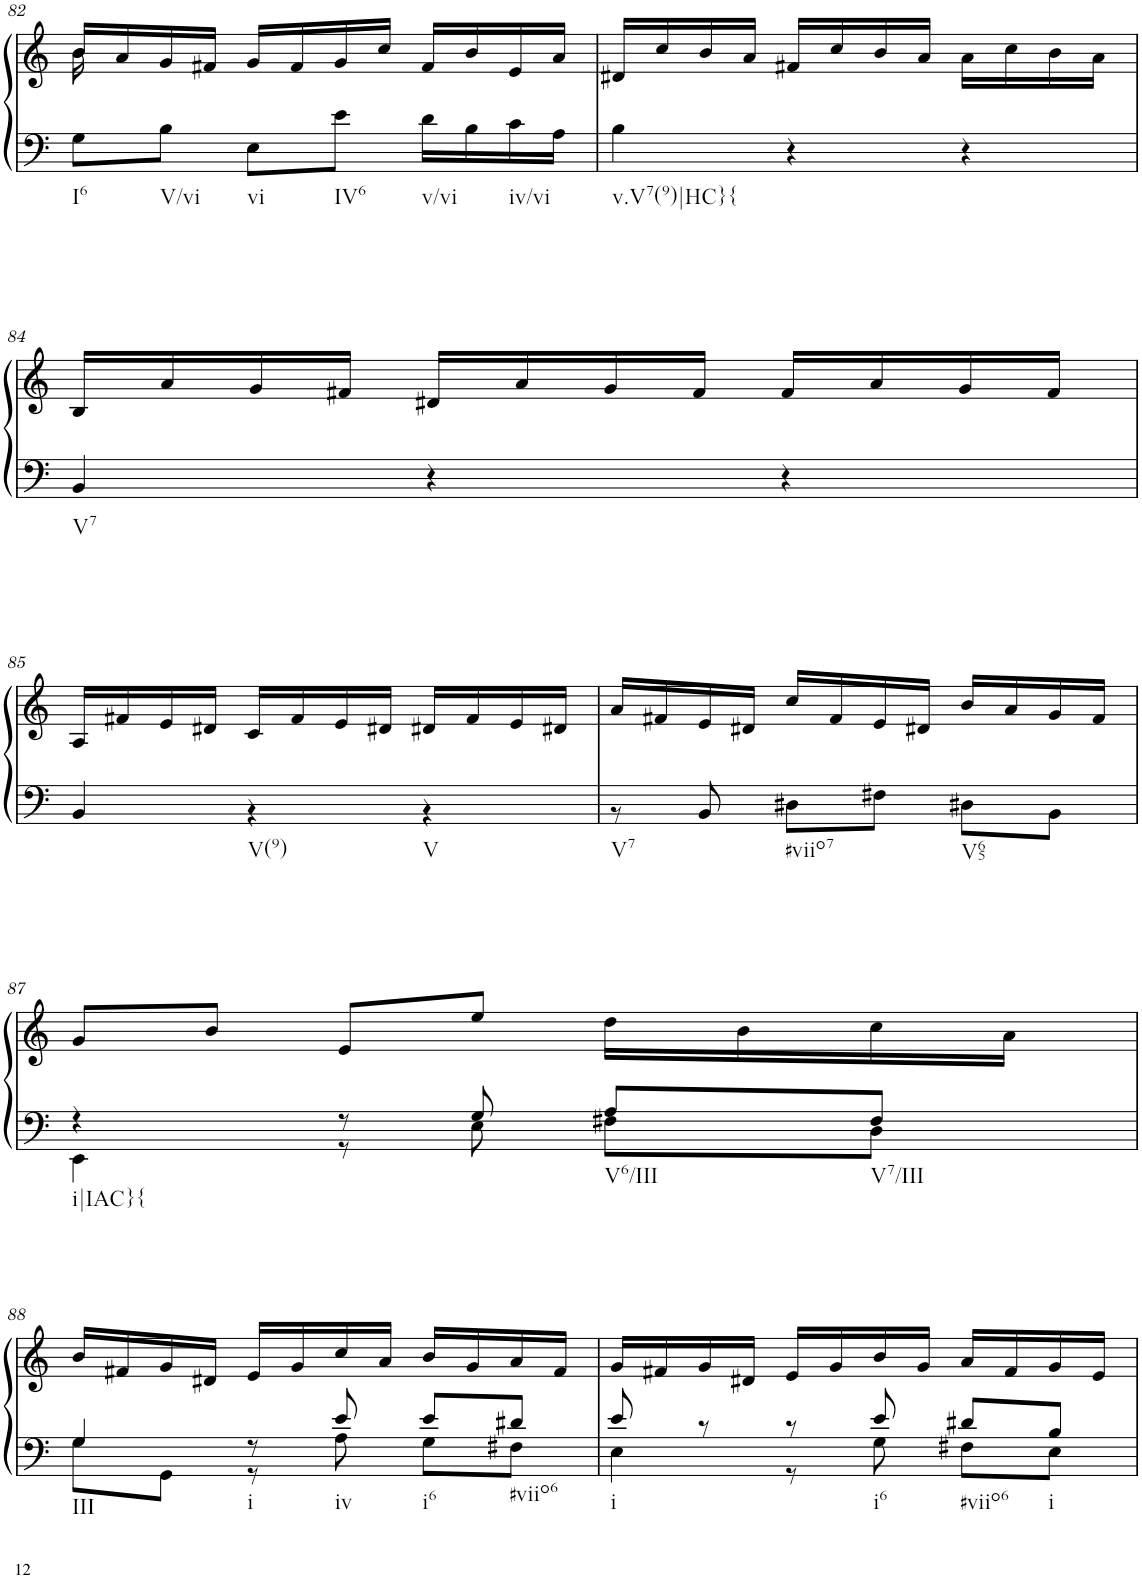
**kern	**kern
*part1	*part1
*staff2	*staff1
*I"Klavier linke Hand	*
!!LO:PB:g=z
*clefF4	*clefG2
*k[]	*k[]
*M3/4	*M3/4
=82	=82
*	*^
!LO:TX:b:t=I6	!	!
8G\L	16b/LL	16b\
.	16a/	2ryy
!LO:TX:b:t=V/vi	!	!
8B\J	16g/	.
.	16f#X/JJ	.
!LO:TX:b:t=vi	!	!
8E\L	16g/LL	.
.	16f#/	.
!LO:TX:b:t=IV6	!	!
8e\J	16g/	.
.	16cc/JJ	.
!LO:TX:b:t=v/vi	!	!
16d\LL	16f#/LL	.
16B\	16b/	8.ryy
!LO:TX:b:t=iv/vi	!	!
16c\	16e/	.
16A\JJ	16a/JJ	.
*	*v	*v
=83	=83
!LO:TX:b:t=v.V7(9)|HC}{	!
4B\	16d#X/LL
.	16cc/
.	16b/
.	16a/JJ
4r	16f#X/LL
.	16cc/
.	16b/
.	16a/JJ
4r	16a\LL
.	16cc\
.	16b\
.	16a\JJ
!!LO:LB:g=z
=84	=84
!LO:TX:b:t=V7	!
4BB/	16B/LL
.	16a/
.	16g/
.	16f#X/JJ
4r	16d#X/LL
.	16a/
.	16g/
.	16f#/JJ
4r	16f#/LL
.	16a/
.	16g/
.	16f#/JJ
!!LO:LB:g=z
=85	=85
*^	*
!LO:TX:b:t=V(9)	!	!
!LO:TX:b:t=V	!	!
2.ryy	4BB/	16A/LL
.	.	16f#X/
.	.	16e/
.	.	16d#X/JJ
.	4r	16c/LL
.	.	16f#/
.	.	16e/
.	.	16d#X/JJ
.	4r	16d#X/LL
.	.	16f#/
.	.	16e/
.	.	16d#X/JJ
=86	=86	=86
!LO:TX:b:t=V7	!	!
!LO:TX:b:t=#viio7	!	!
!LO:TX:b:t=V65	!	!
2.ryy	8r	16a/LL
.	.	16f#X/
.	8BB/	16e/
.	.	16d#X/JJ
.	8D#X\L	16cc/LL
.	.	16f#/
.	8F#X\J	16e/
.	.	16d#X/JJ
.	8D#X\L	16b/LL
.	.	16a/
.	8BB\J	16g/
.	.	16f#/JJ
!!LO:LB:g=z
=87	=87	=87
!LO:TX:b:t=i|IAC}{	!	!
4r	4EE\	8g/L
.	.	8b/J
8r	8r	8e/L
8G/	8E\	8ee/J
!LO:TX:b:t=V6/III	!	!
8A/L	8F#X\L	16dd\LL
.	.	16b\
!LO:TX:b:t=V7/III	!	!
8F#/J	8D\J	16cc\
.	.	16a\JJ
!!LO:LB:g=z
=88	=88	=88
!LO:TX:b:t=III	!	!
4G/	8G\L	16b/LL
.	.	16f#X/
.	8GG\J	16g/
.	.	16d#X/JJ
!LO:TX:b:t=i	!	!
8r	8r	16e/LL
.	.	16g/
!LO:TX:b:t=iv	!	!
8e/	8A\	16cc/
.	.	16a/JJ
!LO:TX:b:t=i6	!	!
8e/L	8G\L	16b/LL
.	.	16g/
!LO:TX:b:t=#viio6	!	!
8d#X/J	8F#X\J	16a/
.	.	16f#/JJ
=89	=89	=89
!LO:TX:b:t=i	!	!
8e/	4E\	16g/LL
.	.	16f#X/
8r	.	16g/
.	.	16d#X/JJ
8r	8r	16e/LL
.	.	16g/
!LO:TX:b:t=i6	!	!
8e/	8G\	16b/
.	.	16g/JJ
!LO:TX:b:t=#viio6	!	!
8d#X/L	8F#X\L	16a/LL
.	.	16f#/
!LO:TX:b:t=i	!	!
8B/J	8E\J	16g/
.	.	16e/JJ
*v	*v	*
=	=
*-	*-
